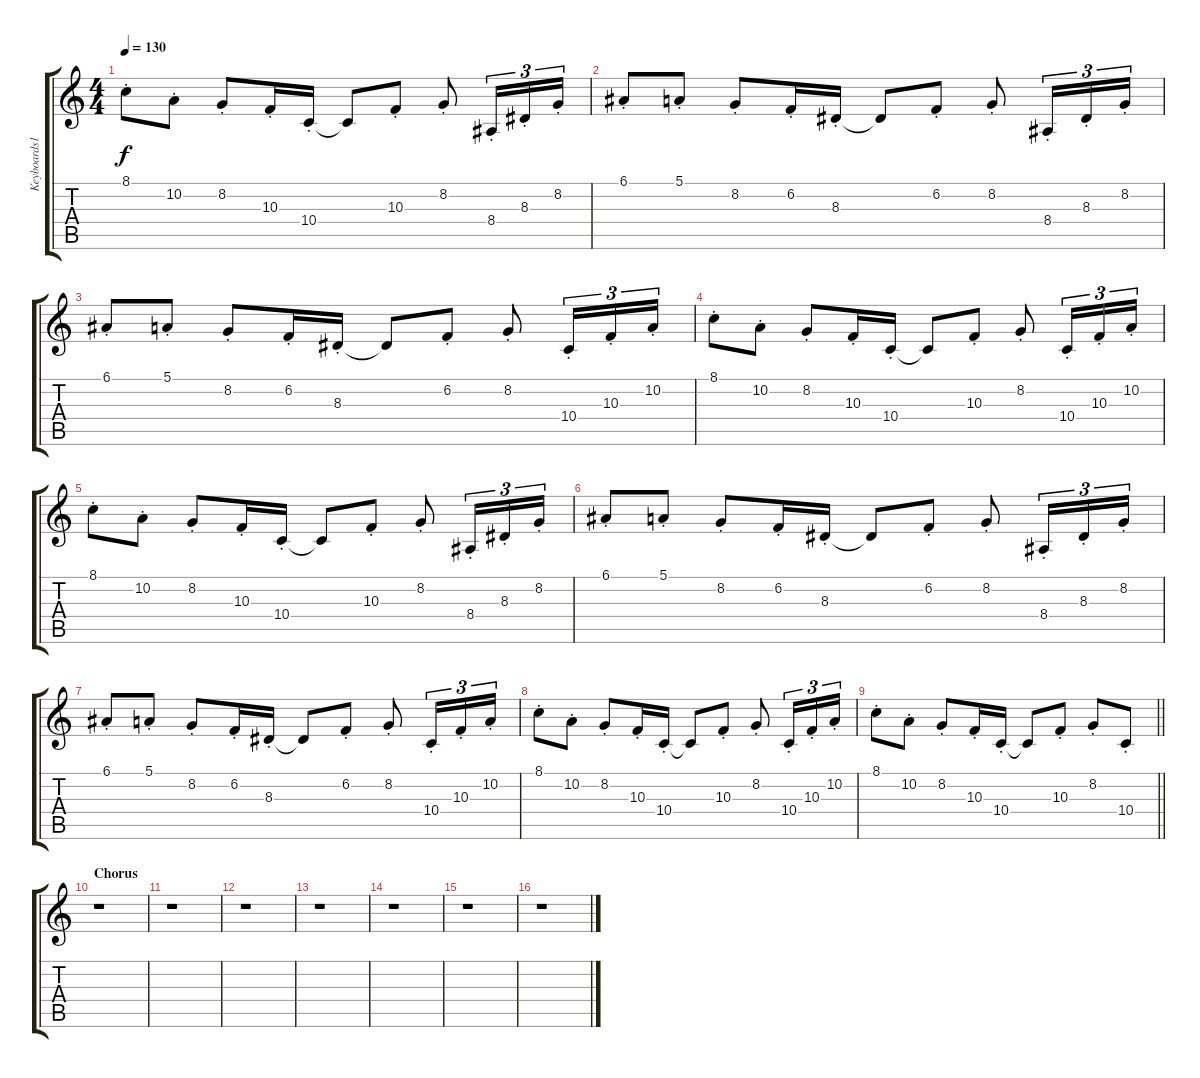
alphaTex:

\track ("Keyboards1" "Keyboards1") {instrument pad1newage}
\staff {score tabs}
\tuning (E4 B3 G3 D3 A2 E2) {hide}
\ts (4 4)
\tempo 130
\clef g2
\ks c
8.1{st}.8{dy f} 10.2{st}.8 8.2{st}.8 10.3{st}.16 10.4{st}.16 10.4{t}.8 10.3{st}.8 8.2{st}.8 8.4{st}.16{tu (3 2)} 8.3{st}.16{tu (3 2)} 8.2{st}.16{tu (3 2)} |
6.1{st}.8 5.1{st}.8 8.2{st}.8 6.2{st}.16 8.3{st}.16 8.3{t}.8 6.2{st}.8 8.2{st}.8 8.4{st}.16{tu (3 2)} 8.3{st}.16{tu (3 2)} 8.2{st}.16{tu (3 2)} |
6.1{st}.8 5.1{st}.8 8.2{st}.8 6.2{st}.16 8.3{st}.16 8.3{t}.8 6.2{st}.8 8.2{st}.8 10.4{st}.16{tu (3 2)} 10.3{st}.16{tu (3 2)} 10.2{st}.16{tu (3 2)} |
8.1{st}.8 10.2{st}.8 8.2{st}.8 10.3{st}.16 10.4{st}.16 10.4{t}.8 10.3{st}.8 8.2{st}.8 10.4{st}.16{tu (3 2)} 10.3{st}.16{tu (3 2)} 10.2{st}.16{tu (3 2)} |
8.1{st}.8 10.2{st}.8 8.2{st}.8 10.3{st}.16 10.4{st}.16 10.4{t}.8 10.3{st}.8 8.2{st}.8 8.4{st}.16{tu (3 2)} 8.3{st}.16{tu (3 2)} 8.2{st}.16{tu (3 2)} |
6.1{st}.8 5.1{st}.8 8.2{st}.8 6.2{st}.16 8.3{st}.16 8.3{t}.8 6.2{st}.8 8.2{st}.8 8.4{st}.16{tu (3 2)} 8.3{st}.16{tu (3 2)} 8.2{st}.16{tu (3 2)} |
6.1{st}.8 5.1{st}.8 8.2{st}.8 6.2{st}.16 8.3{st}.16 8.3{t}.8 6.2{st}.8 8.2{st}.8 10.4{st}.16{tu (3 2)} 10.3{st}.16{tu (3 2)} 10.2{st}.16{tu (3 2)} |
8.1{st}.8 10.2{st}.8 8.2{st}.8 10.3{st}.16 10.4{st}.16 10.4{t}.8 10.3{st}.8 8.2{st}.8 10.4{st}.16{tu (3 2)} 10.3{st}.16{tu (3 2)} 10.2{st}.16{tu (3 2)} |
\barLineRight lightlight
8.1{st}.8 10.2{st}.8 8.2{st}.8 10.3{st}.16 10.4{st}.16 10.4{t}.8 10.3{st}.8 8.2{st}.8 10.4{st}.8 |
\section ("" "Chorus")
r.1 |
r.1 |
r.1 |
r.1 |
r.1 |
r.1 |
r.1
